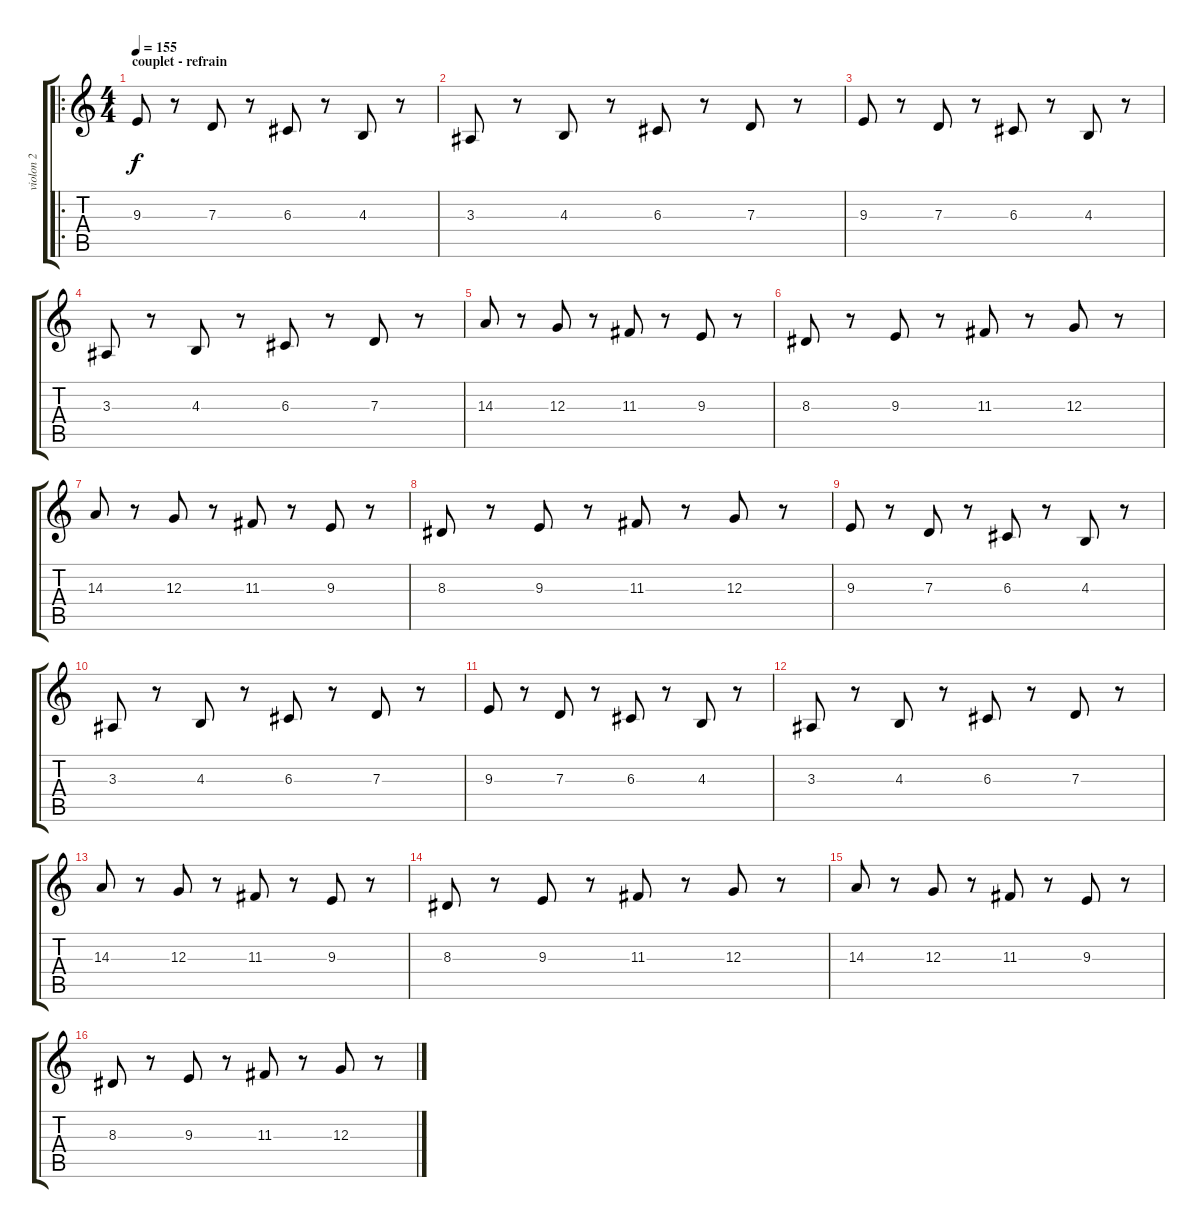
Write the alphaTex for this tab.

\track ("violon 2" "violon 2") {instrument violin}
\staff {score tabs}
\tuning (E4 B3 G3 D3 A2 E2) {hide}
\ro
\ts (4 4)
\section ("" "couplet - refrain")
\tempo 155
\clef g2
\ks c
9.3.8{dy f} r.8 7.3.8 r.8 6.3.8 r.8 4.3.8 r.8 |
3.3.8 r.8 4.3.8 r.8 6.3.8 r.8 7.3.8 r.8 |
9.3.8 r.8 7.3.8 r.8 6.3.8 r.8 4.3.8 r.8 |
3.3.8 r.8 4.3.8 r.8 6.3.8 r.8 7.3.8 r.8 |
14.3.8 r.8 12.3.8 r.8 11.3.8 r.8 9.3.8 r.8 |
8.3.8 r.8 9.3.8 r.8 11.3.8 r.8 12.3.8 r.8 |
14.3.8 r.8 12.3.8 r.8 11.3.8 r.8 9.3.8 r.8 |
8.3.8 r.8 9.3.8 r.8 11.3.8 r.8 12.3.8 r.8 |
9.3.8 r.8 7.3.8 r.8 6.3.8 r.8 4.3.8 r.8 |
3.3.8 r.8 4.3.8 r.8 6.3.8 r.8 7.3.8 r.8 |
9.3.8 r.8 7.3.8 r.8 6.3.8 r.8 4.3.8 r.8 |
3.3.8 r.8 4.3.8 r.8 6.3.8 r.8 7.3.8 r.8 |
14.3.8 r.8 12.3.8 r.8 11.3.8 r.8 9.3.8 r.8 |
8.3.8 r.8 9.3.8 r.8 11.3.8 r.8 12.3.8 r.8 |
14.3.8 r.8 12.3.8 r.8 11.3.8 r.8 9.3.8 r.8 |
8.3.8 r.8 9.3.8 r.8 11.3.8 r.8 12.3.8 r.8
